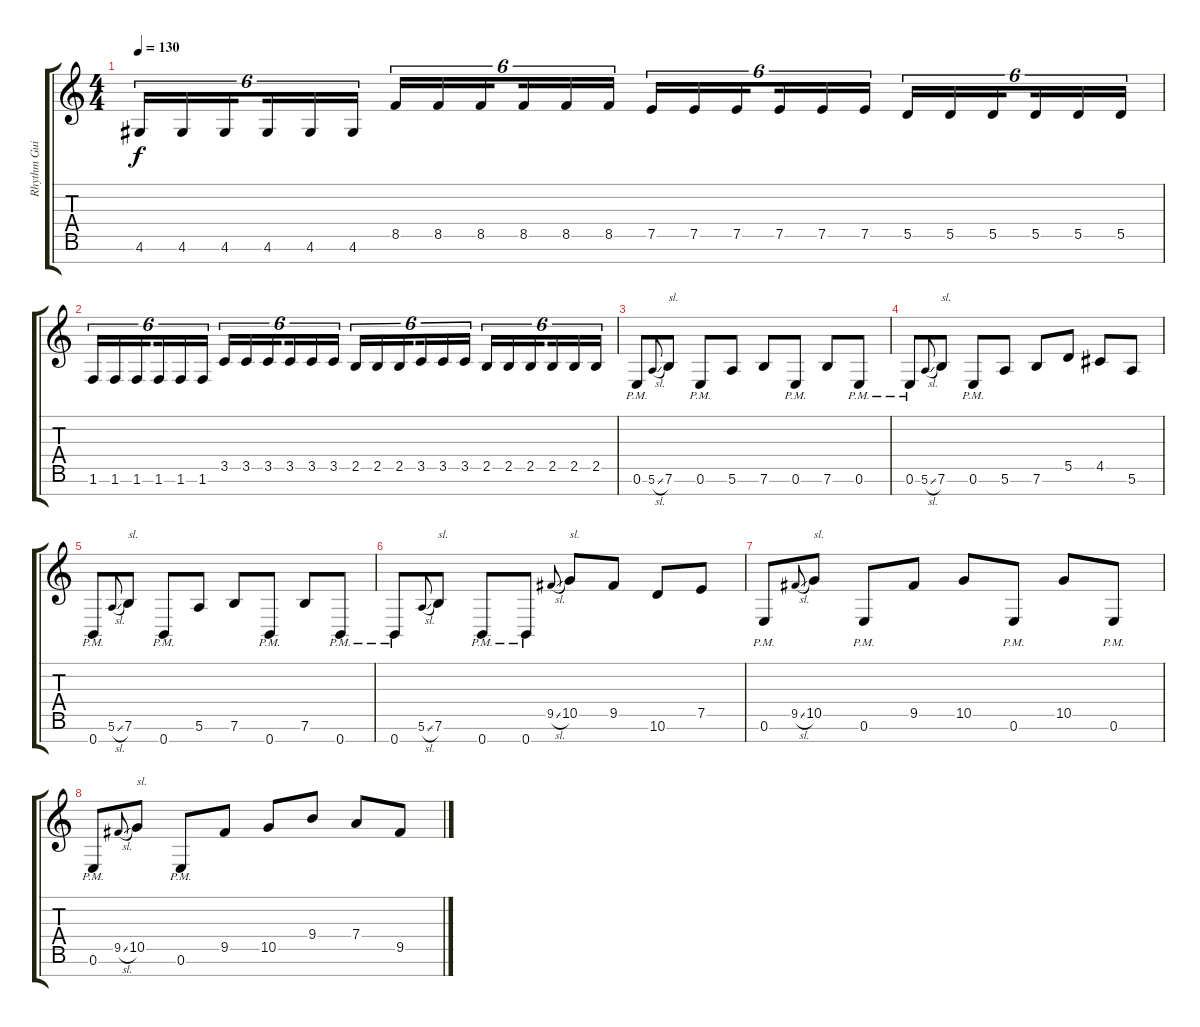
\track ("Rhythm Guitar I (left)" "Rhythm Gui") {instrument distortionguitar}
\staff {score tabs}
\tuning (E4 B3 G3 D3 A2 E2 B1) {hide}
\ts (4 4)
\tempo 130
\clef g2
\ks c
4.6.16{tu (6 4) dy f} 4.6.16{tu (6 4)} 4.6.16{tu (6 4) beam splitsecondary} 4.6.16{tu (6 4)} 4.6.16{tu (6 4)} 4.6.16{tu (6 4)} 8.5.16{tu (6 4)} 8.5.16{tu (6 4)} 8.5.16{tu (6 4) beam splitsecondary} 8.5.16{tu (6 4)} 8.5.16{tu (6 4)} 8.5.16{tu (6 4)} 7.5.16{tu (6 4)} 7.5.16{tu (6 4)} 7.5.16{tu (6 4) beam splitsecondary} 7.5.16{tu (6 4)} 7.5.16{tu (6 4)} 7.5.16{tu (6 4)} 5.5.16{tu (6 4)} 5.5.16{tu (6 4)} 5.5.16{tu (6 4) beam splitsecondary} 5.5.16{tu (6 4)} 5.5.16{tu (6 4)} 5.5.16{tu (6 4)} |
1.6.16{tu (6 4)} 1.6.16{tu (6 4)} 1.6.16{tu (6 4) beam splitsecondary} 1.6.16{tu (6 4)} 1.6.16{tu (6 4)} 1.6.16{tu (6 4)} 3.5.16{tu (6 4)} 3.5.16{tu (6 4)} 3.5.16{tu (6 4) beam splitsecondary} 3.5.16{tu (6 4)} 3.5.16{tu (6 4)} 3.5.16{tu (6 4)} 2.5.16{tu (6 4)} 2.5.16{tu (6 4)} 2.5.16{tu (6 4) beam splitsecondary} 3.5.16{tu (6 4)} 3.5.16{tu (6 4)} 3.5.16{tu (6 4)} 2.5.16{tu (6 4)} 2.5.16{tu (6 4)} 2.5.16{tu (6 4) beam splitsecondary} 2.5.16{tu (6 4)} 2.5.16{tu (6 4)} 2.5.16{tu (6 4)} |
0.6{pm}.8 5.6{sl}.8{gr onbeat} 7.6.8{txt "sl."} 0.6{pm}.8 5.6.8 7.6.8 0.6{pm}.8 7.6.8 0.6{pm}.8 |
0.6{pm}.8 5.6{sl}.8{gr onbeat} 7.6.8{txt "sl."} 0.6{pm}.8 5.6.8 7.6.8 5.5.8 4.5.8 5.6.8 |
0.7{pm}.8 5.6{sl}.8{gr onbeat} 7.6.8{txt "sl."} 0.7{pm}.8 5.6.8 7.6.8 0.7{pm}.8 7.6.8 0.7{pm}.8 |
0.7{pm}.8 5.6{sl}.8{gr onbeat} 7.6.8{txt "sl."} 0.7{pm}.8 0.7{pm}.8 9.5{sl}.8{gr onbeat} 10.5.8{txt "sl."} 9.5.8 10.6.8 7.5.8 |
0.6{pm}.8 9.5{sl}.8{gr onbeat} 10.5.8{txt "sl."} 0.6{pm}.8 9.5.8 10.5.8 0.6{pm}.8 10.5.8 0.6{pm}.8 |
0.6{pm}.8 9.5{sl}.8{gr onbeat} 10.5.8{txt "sl."} 0.6{pm}.8 9.5.8 10.5.8 9.4.8 7.4.8 9.5.8
